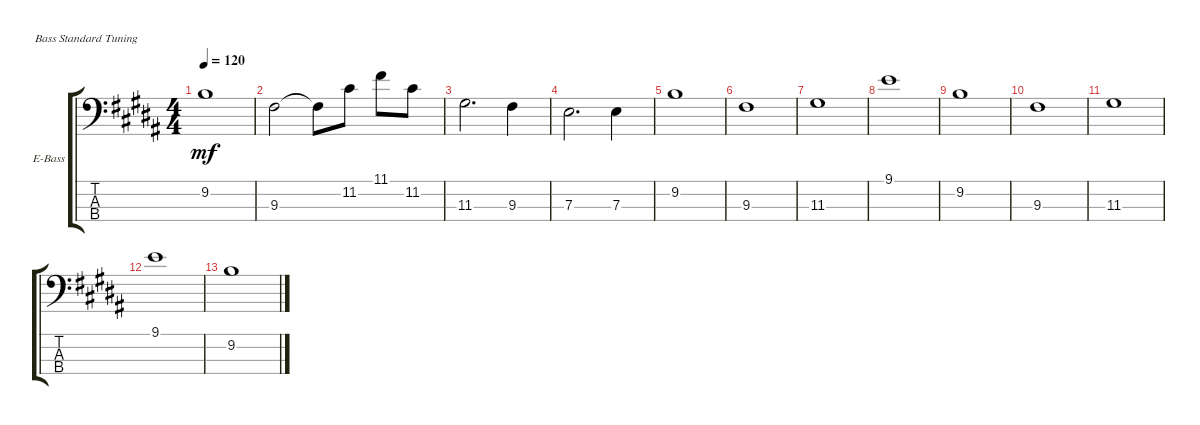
\defaultSystemsLayout 4
\bracketExtendMode groupsimilarinstruments
\firstSystemTrackNameOrientation horizontal
\otherSystemsTrackNameOrientation horizontal
\track ("Electric Bass" "E-Bass") {instrument electricbassfinger}
\staff {score tabs}
\tuning (G2 D2 A1 E1)
\ts (4 4)
\tempo 120
\clef f4
\ks b
9.2.1{dy mf} |
9.3.2 9.3{t}.8 11.2.8 11.1.8 11.2.8 |
11.3.2{d} 9.3.4 |
7.3.2{d} 7.3.4 |
9.2.1 |
9.3.1 |
11.3.1 |
9.1.1 |
9.2.1 |
9.3.1 |
11.3.1 |
9.1.1 |
9.2.1
